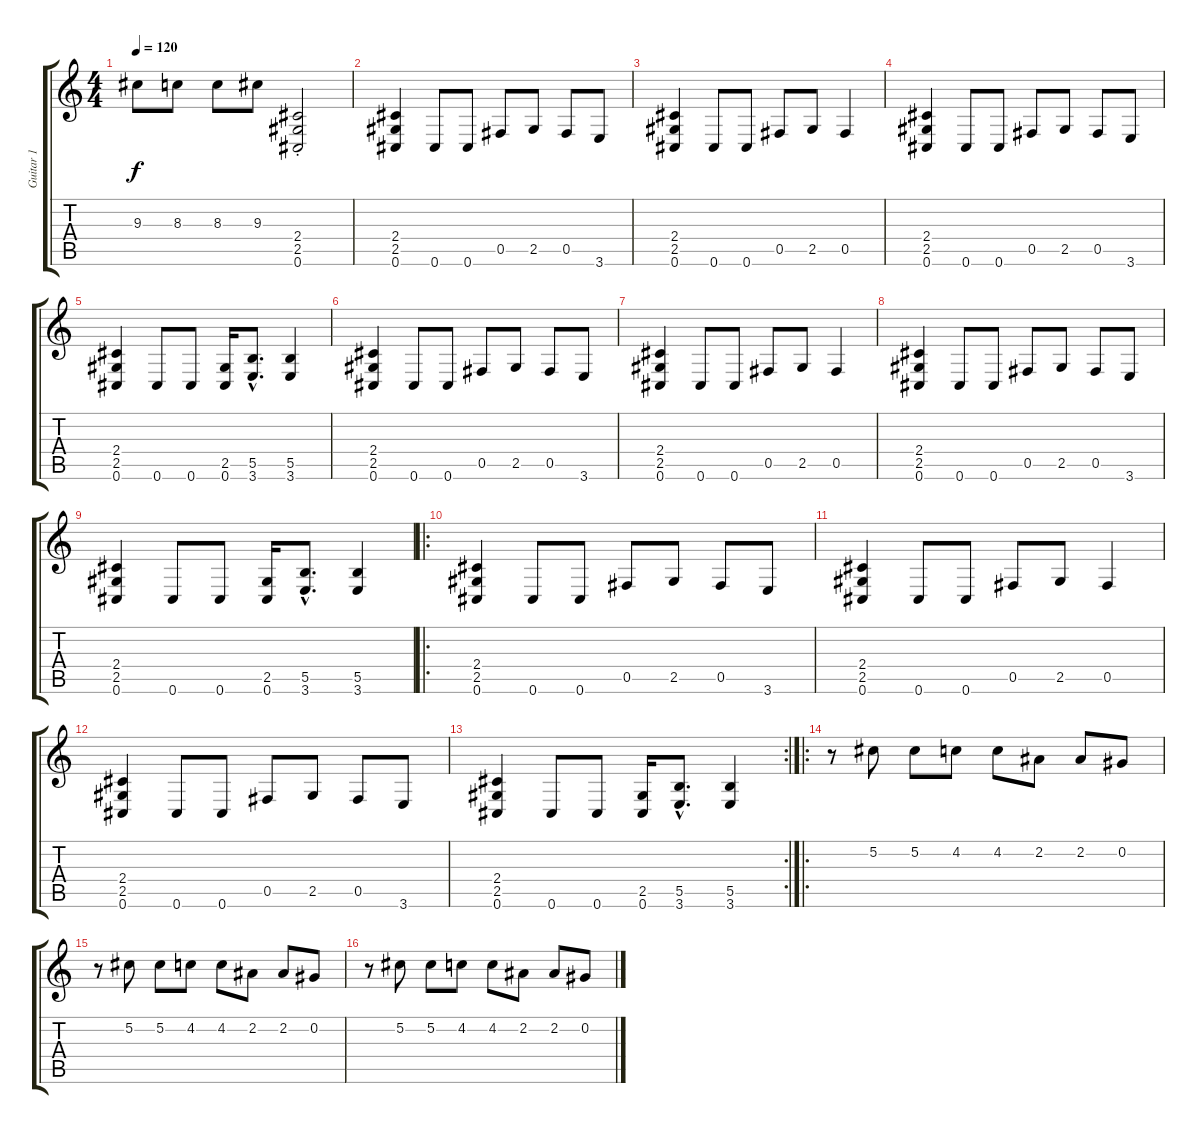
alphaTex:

\track ("Guitar 1" "Guitar 1") {instrument distortionguitar}
\staff {score tabs}
\tuning (Db4 Ab3 E3 B2 Gb2 Db2) {hide}
\ts (4 4)
\tempo 120
\clef g2
\ks c
9.3.8{dy f} 8.3.8 8.3.8 9.3.8 (2.4{st} 2.5{st} 0.6{st}).2 |
(2.4 2.5 0.6).4 0.6.8 0.6.8 0.5.8 2.5.8 0.5.8 3.6.8 |
(2.4 2.5 0.6).4 0.6.8 0.6.8 0.5.8 2.5.8 0.5.4 |
(2.4 2.5 0.6).4 0.6.8 0.6.8 0.5.8 2.5.8 0.5.8 3.6.8 |
(2.4 2.5 0.6).4 0.6.8 0.6.8 (2.5 0.6).16 (5.5{hac} 3.6{hac}).8{d} (5.5 3.6).4 |
(2.4 2.5 0.6).4 0.6.8 0.6.8 0.5.8 2.5.8 0.5.8 3.6.8 |
(2.4 2.5 0.6).4 0.6.8 0.6.8 0.5.8 2.5.8 0.5.4 |
(2.4 2.5 0.6).4 0.6.8 0.6.8 0.5.8 2.5.8 0.5.8 3.6.8 |
(2.4 2.5 0.6).4 0.6.8 0.6.8 (2.5 0.6).16 (5.5{hac} 3.6{hac}).8{d} (5.5 3.6).4 |
\ro
(2.4 2.5 0.6).4 0.6.8 0.6.8 0.5.8 2.5.8 0.5.8 3.6.8 |
(2.4 2.5 0.6).4 0.6.8 0.6.8 0.5.8 2.5.8 0.5.4 |
(2.4 2.5 0.6).4 0.6.8 0.6.8 0.5.8 2.5.8 0.5.8 3.6.8 |
\rc 2
(2.4 2.5 0.6).4 0.6.8 0.6.8 (2.5 0.6).16 (5.5{hac} 3.6{hac}).8{d} (5.5 3.6).4 |
\ro
r.8 5.2.8 5.2.8 4.2.8 4.2.8 2.2.8 2.2.8 0.2.8 |
r.8 5.2.8 5.2.8 4.2.8 4.2.8 2.2.8 2.2.8 0.2.8 |
r.8 5.2.8 5.2.8 4.2.8 4.2.8 2.2.8 2.2.8 0.2.8
